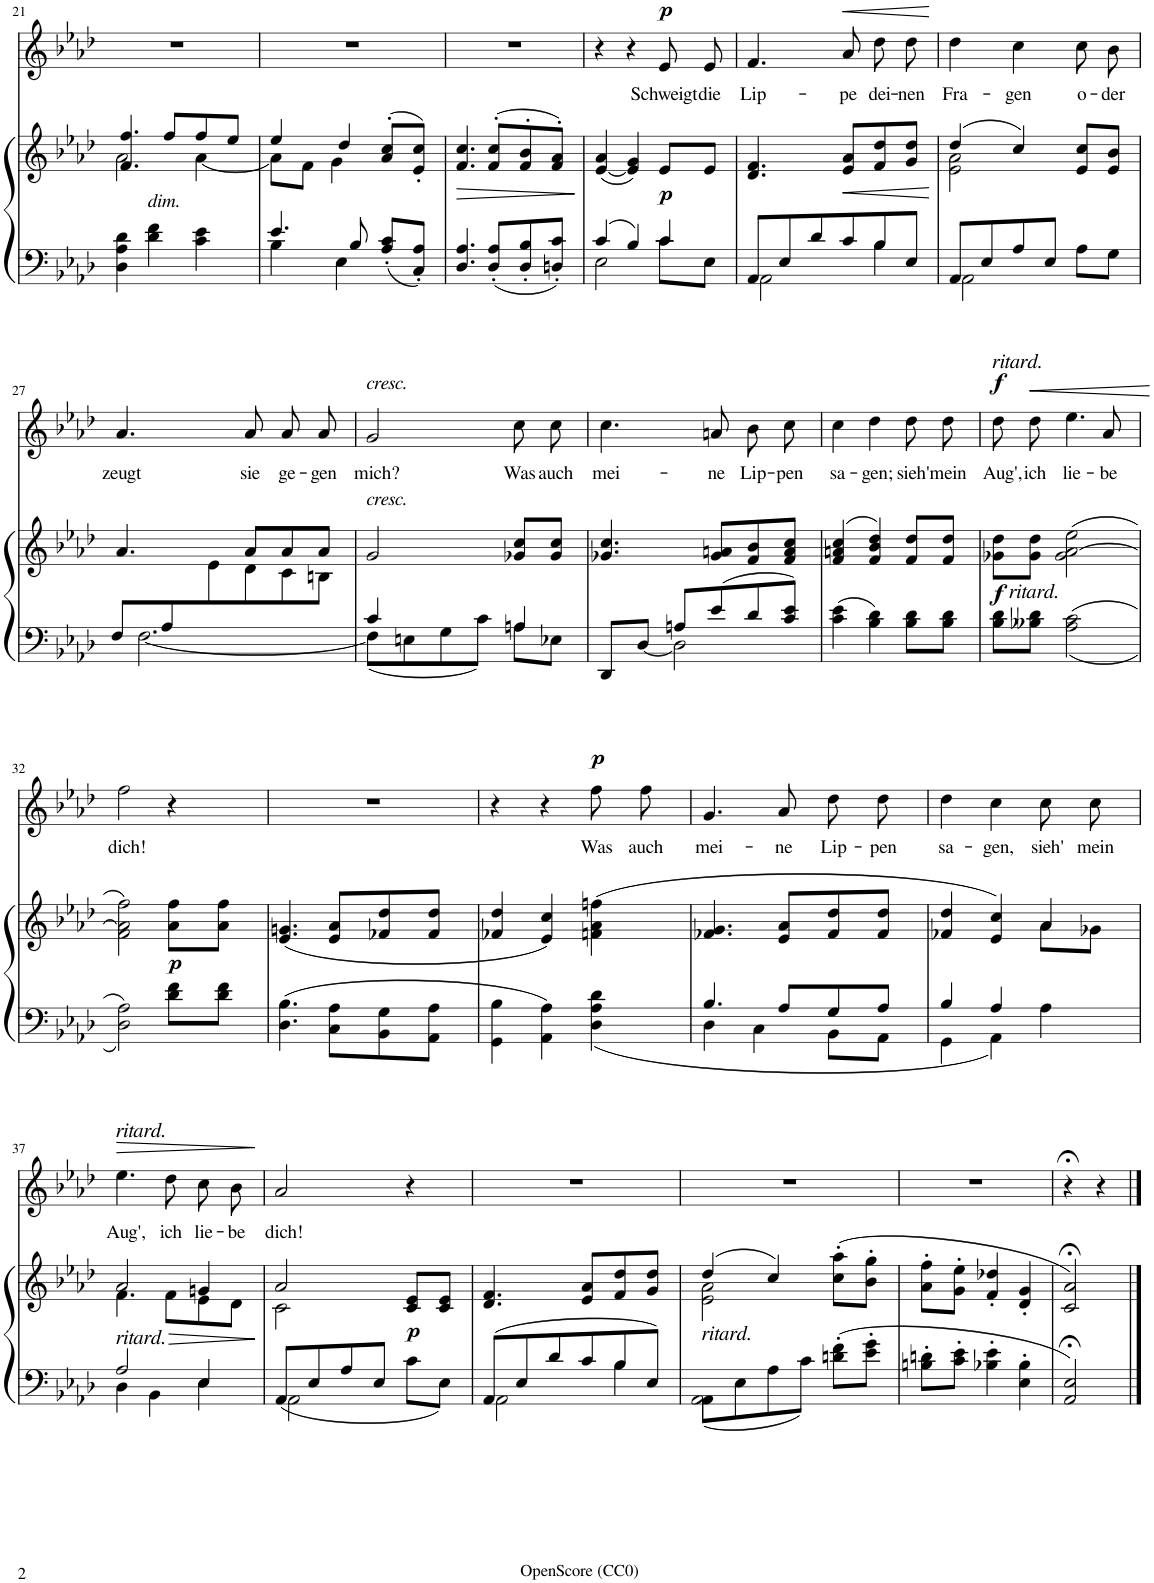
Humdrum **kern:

**kern	**kern	**dynam	**kern	**text	**dynam
*part2	*part2	*part2	*part1	*part1	*part1
*staff3	*staff2	*staff2/3	*staff1	*staff1	*staff1
*I"Piano	*	*	*I"Voice	*	*
*I'Pno	*	*	*	*	*
!!LO:PB:g=z
*clefF4	*clefG2	*	*clefG2	*	*
*k[b-e-a-d-]	*k[b-e-a-d-]	*	*k[b-e-a-d-]	*	*
*M3/4	*M3/4	*	*M3/4	*	*
=21	=21	=21	=21	=21	=21
*	*^	*	*	*	*
4D-\ 4A-\ 4d-\	4.f/ 4.ff/	2a-\	.	2.r	.	.
!LO:TX:a:i:t=dim.	!	!	!	!	!	!
4d-\ 4f\	.	.	.	.	.	.
.	8ff/L	.	.	.	.	.
4c\ 4e-\	8ff/	[4a-\	.	.	.	.
.	8ee-/J	.	.	.	.	.
=22	=22	=22	=22	=22	=22	=22
*^	*	*	*	*	*	*
4.e-/	4B-\	4ee-/	8a-\L]	.	2.r	.	.
.	.	.	8f\J	.	.	.	.
.	8ryy	4dd-/	8ryy	.	.	.	.
8B-/	4E-\	.	4g\	.	.	.	.
8A-/'< 8c/'<L	.	(8a-/' 8cc/'L	.	.	.	.	.
8C/'< 8A-/'<J	8ryy	8e-/' 8cc/'J)	8ryy	.	.	.	.
=23	=23	=23	=23	=23	=23	=23	=23
!	!	!	!	!LO:HP:b	!	!	!
*v	*v	*	*	*	*	*	*
*	*v	*v	*	*	*	*
4.D-/ 4.A-/	4.f/ 4.cc/	>	2.r	.	.
8D-/' 8A-/'L	(>8f/'> 8cc/'>L	.	.	.	.
8D-/' 8B-/'	8f/'> 8b-/'>	.	.	.	.
8Dn/' 8c/'J	8f/'> 8a-/'>J)	.	.	.	.
=24	=24	=24	=24	=24	=24
*^	*	*	*	*	*
4c/	2E-\	([4e-/ 4a-/	.	4r	.	.
4B-/	.	4e-/] 4g/)	.	4r	.	.
!	!	!	!LO:DY:b	!	!LO:LY:b	!LO:DY:a
4c/	8c\L	8e-/L	p	8e-/L	Schweigt	p
!	!	!	!	!	!LO:LY:b	!
.	8E-\J	8e-/J	.	8e-/J	die	.
=25	=25	=25	=25	=25	=25	=25
!	!	!	!	!	!LO:LY:b	!
8AA-/L	2AA-\	4.d-/ 4.f/	.	4.f/	Lip-	.
8E-/	.	.	.	.	.	.
8d-/	.	.	.	.	.	.
!	!	!	!LO:HP:b	!	!LO:LY:b	!LO:HP:b
8c/	.	8e-/ 8a-/L	<	8a-/	-pe	<
!	!	!	!	!	!LO:LY:b	!
8B-/	4B-\	8f/ 8dd-/	.	8dd-\L	dei-	.
!	!	!	!	!	!LO:LY:b	!
8E-/J	.	8g/ 8dd-/J	.	8dd-\J	-nen	.
*v	*v	*	*	*	*	*
.	.	]	.	.	[
=26	=26	=26	=26	=26	=26
*^	*^	*	*	*	*
!	!	!	!	!	!	!LO:LY:b	!
2AA-\	8AA-/L	(4dd-/	2e-\ 2a-\	.	4dd-\	Fra-	.
.	8E-/	.	.	.	.	.	.
!	!	!	!	!	!	!LO:LY:b	!
.	8A-/	4cc/)	.	.	4cc\	-gen	.
.	8E-/J	.	.	.	.	.	.
!	!	!	!	!	!	!LO:LY:b	!
8A-\L	4ryy	8e-/ 8cc/L	4ryy	.	8cc\L	o-	.
!	!	!	!	!	!	!LO:LY:b	!
8G\J	.	8e-/ 8b-/J	.	.	8b-\J	-der	.
!!LO:LB:g=z
=27	=27	=27	=27	=27	=27	=27	=27
!	!	!	!	!	!	!LO:LY:b	!
8F/L	[2.F\	4.a-/	4ryy	.	4.a-/	zeugt	.
8A-/	.	.	.	.	.	.	.
2ryy	.	.	8e-\	.	.	.	.
!	!	!	!	!	!	!LO:LY:b	!
.	.	8a-/L	8d-\	.	8a-/	sie	.
!	!	!	!	!	!	!LO:LY:b	!
.	.	8a-/	8c\	.	8a-/L	ge-	.
!	!	!	!	!	!	!LO:LY:b	!
.	.	8a-/J	8Bn\J	.	8a-/J	-gen	.
=28	=28	=28	=28	=28	=28	=28	=28
!	!	!	!	!	!LO:TX:a:i:t=cresc.	!	!
!	!	!LO:TX:a:i:t=cresc.	!	!	!	!	!
!	!	!	!	!	!	!LO:LY:b	!
*	*	*v	*v	*	*	*	*
4c/	8F\L]	2g/	.	2g/	mich?	.
.	8En\	.	.	.	.	.
4ryy	8G\	.	.	.	.	.
.	8c\J	.	.	.	.	.
!	!	!	!	!	!LO:LY:b	!
4An/	8A\L	8g-X/ 8cc/L	.	8cc\L	Was	.
!	!	!	!	!	!LO:LY:b	!
.	8E-X\J	8g-/ 8cc/J	.	8cc\J	auch	.
=29	=29	=29	=29	=29	=29	=29
!	!	!	!	!	!LO:LY:b	!
8DD-/L	4ryy	4.g-X/ 4.cc/	.	4.cc\	mei-	.
[8D-/J	.	.	.	.	.	.
8An/L	2D-\]	.	.	.	.	.
!	!	!	!	!	!LO:LY:b	!
8e-/	.	8g-/ 8an/L	.	8an/	-ne	.
!	!	!	!	!	!LO:LY:b	!
8d-/	.	8f/ 8b-/	.	8b-\L	Lip-	.
!	!	!	!	!	!LO:LY:b	!
8c/ 8e-/J	.	8f/ 8a/ 8cc/J	.	8cc\J	-pen	.
*v	*v	*	*	*	*	*
=30	=30	=30	=30	=30	=30
!	!	!	!	!LO:LY:b	!
4c\ 4e-\	(>4f/ 4an/ 4cc/	.	4cc\	sa-	.
!	!	!	!	!LO:LY:b	!
4B-\ 4d-\	4f/ 4b-/ 4dd-/)	.	4dd-\	-gen;	.
!	!	!	!	!LO:LY:b	!
8B-\ 8d-\L	8f/ 8dd-/L	.	8dd-\L	sieh'	.
!	!	!	!	!LO:LY:b	!
8B-\ 8d-\J	8f/ 8dd-/J	.	8dd-\J	mein	.
=31	=31	=31	=31	=31	=31
!	!	!	!LO:TX:a:i:t=ritard.	!	!
!	!LO:TX:b:i:t=ritard.	!	!	!	!
!	!	!LO:DY:b	!	!LO:LY:b	!LO:DY:a
8B-\ 8d-\L	8g-X\ 8dd-\L	f	8dd-\L	Aug',	f
!	!	!	!	!LO:LY:b	!LO:HP:b
8B--X\ 8d-\J	8g-\ 8dd-\J	.	8dd-\J	ich	<
!	!	!	!	!LO:LY:b	!
2A-\ 2c\	(>2g-\ [>2a-\ 2ee-\	.	4.ee-\	lie-	.
!	!	!	!	!LO:LY:b	!
.	.	.	8a-/	-be	.
.	.	.	.	.	[
!!LO:LB:g=z
=32	=32	=32	=32	=32	=32
!	!	!	!	!LO:LY:b	!
2D-\ 2A-\	2f\ 2a-\] 2ff\)	.	2ff\	dich!	.
!	!	!LO:DY:b	!	!	!
8d-\ 8f\L	8a-\ 8ff\L	p	4r	.	.
8d-\ 8f\J	8a-\ 8ff\J	.	.	.	.
=33	=33	=33	=33	=33	=33
4.D-\ 4.B-\	(<4.e-/ 4.gn/	.	2.r	.	.
8C\ 8A-\L	8e-/ 8a-/L	.	.	.	.
8BB-\ 8G\	8f-X/ 8dd-/	.	.	.	.
8AA-\ 8A-\J	8f-/ 8dd-/J	.	.	.	.
=34	=34	=34	=34	=34	=34
4GG\ 4B-\	4f-X/ 4dd-/	.	4r	.	.
4AA-\ 4A-\	4e-/ 4cc/)	.	4r	.	.
!	!	!	!	!LO:LY:b	!LO:DY:a
4D-\ 4A-\ 4d-\	(4fn\ 4a-\ 4ffn\	.	8ff\L	Was	p
!	!	!	!	!LO:LY:b	!
.	.	.	8ff\J	auch	.
=35	=35	=35	=35	=35	=35
*^	*	*	*	*	*
!	!	!	!	!	!LO:LY:b	!
4.B-/	4D-\	4.f-X/ 4.g/	.	4.g/	mei-	.
.	4C\	.	.	.	.	.
!	!	!	!	!	!LO:LY:b	!
8A-/L	.	8e-/ 8a-/L	.	8a-/	-ne	.
!	!	!	!	!	!LO:LY:b	!
8G/	8BB-\L	8f-/ 8dd-/	.	8dd-\L	Lip-	.
!	!	!	!	!	!LO:LY:b	!
8A-/J	8AA-\J	8f-/ 8dd-/J	.	8dd-\J	-pen	.
=36	=36	=36	=36	=36	=36	=36
*	*	*^	*	*	*	*
!	!	!	!	!	!	!LO:LY:b	!
4B-/	4GG\	4f-X/ 4dd-/	2ryy	.	4dd-\	sa-	.
!	!	!	!	!	!	!LO:LY:b	!
4A-/	4AA-\	4e-/ 4cc/)	.	.	4cc\	-gen,	.
!	!	!	!	!	!	!LO:LY:b	!
4ryy	4A-\	4a-/	8a-\L	.	8cc\L	sieh'	.
!	!	!	!	!	!	!LO:LY:b	!
.	.	.	8g-X\J	.	8cc\J	mein	.
!!LO:LB:g=z
=37	=37	=37	=37	=37	=37	=37	=37
!	!	!	!	!	!LO:TX:a:i:t=ritard.	!	!
!	!	!LO:TX:b:i:t=ritard.	!	!	!	!	!
!	!	!	!	!	!	!LO:LY:b	!LO:HP:b
2A-/	4D-\	2a-/	4.f\	.	4.ee-\	Aug',	>
.	4BB-\	.	.	.	.	.	.
!	!	!	!	!	!	!LO:LY:b	!
.	.	.	8f\L	.	8dd-\	ich	.
!	!	!	!	!	!	!LO:LY:b	!
4E-/	4E-\	4gn/	8e-\	.	8cc\L	lie-	.
!	!	!	!	!	!	!LO:LY:b	!
.	.	.	8d-\J	.	8b-\J	-be	.
*v	*v	*	*	*	*	*	*
*	*v	*v	*	*	*	*
.	.	[	.	.	]
=38	=38	=38	=38	=38	=38
*^	*^	*	*	*	*
!	!	!	!	!	!	!LO:LY:b	!
8AA-/L	2AA-\	2a-/	2c\	.	2a-/	dich!	.
8E-/	.	.	.	.	.	.	.
8A-/	.	.	.	.	.	.	.
8E-/J	.	.	.	.	.	.	.
!	!	!	!	!LO:DY:b	!	!	!
4ryy	8c\L	8c/ 8e-/L	4ryy	p	4r	.	.
.	8E-\J	8c/ 8e-/J	.	.	.	.	.
*	*	*v	*v	*	*	*	*
=39	=39	=39	=39	=39	=39	=39
8AA-/L	2AA-\	4.d-/ 4.f/	.	2.r	.	.
8E-/	.	.	.	.	.	.
8d-/	.	.	.	.	.	.
8c/	.	8e-/ 8a-/L	.	.	.	.
8B-/	4B-\	8f/ 8dd-/	.	.	.	.
8E-/J	.	8g/ 8dd-/J	.	.	.	.
=40	=40	=40	=40	=40	=40	=40
*	*	*^	*	*	*	*
!	!	!LO:TX:b:i:t=ritard.	!	!	!	!	!
2AA-\	8AA-\L	(4dd-/	2e-\ 2a-\	.	2.r	.	.
.	8E-\	.	.	.	.	.	.
.	8A-\	4cc/)	.	.	.	.	.
.	8c\J	.	.	.	.	.	.
8dn\'> 8f\'>L	4ryy	4ryy	(>8cc\'> 8aa-\'>L	.	.	.	.
8e-\'> 8g\'>J	.	.	8b-\'> 8gg\'>J	.	.	.	.
*v	*v	*	*	*	*	*	*
*	*v	*v	*	*	*	*
=41	=41	=41	=41	=41	=41
8Bn\' 8dn\'L	8a-\' 8ff\'L	.	2.r	.	.
8c\' 8e-\'J	8g\' 8ee-\'J	.	.	.	.
4B-X\' 4e-\'	4f/' 4dd-X/'	.	.	.	.
4E-\' 4B-\'	4d-/' 4g/'	.	.	.	.
=42	=42	=42	=42	=42	=42
2AA-/;< 2E-/;<	2c/;< 2a-/;<)	.	4r;<	.	.
.	.	.	4r	.	.
==	==	==	==	==	==
*-	*-	*-	*-	*-	*-
